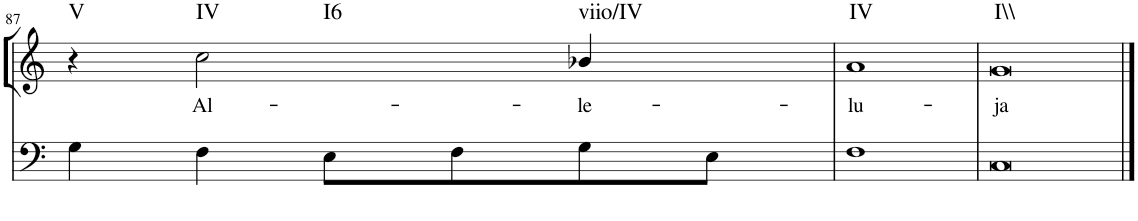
**kern	**kern	**text	**harte
*part2	*part1	*part1	*part1
*staff2	*staff1	*staff1	*
*I"Continuo	*I"Soprano	*	*
!!LO:PB:g=z
*clefF4	*clefG2	*	*
*k[]	*k[]	*	*
*M2/2	*M2/2	*	*
=87	=87	=87	=87
!	!	!	!LO:H:kt=V
4G\	4r	.	N
!	!	!LO:LY:b	!LO:H:n=1:kt=IV
!	!	!	!LO:H:n=2:kt=I6
4F\	2cc\	Al-	N N
8E\L	.	.	.
8F\	.	.	.
!	!	!LO:LY:b	!LO:H:kt=viio/IV
8G\	4b-X/	le-	N
8E\J	.	.	.
=88	=88	=88	=88
!	!	!LO:LY:b	!LO:H:kt=IV
1F	1a	lu-	N
=89	=89	=89	=89
!	!	!LO:LY:b	!LO:H:kt=I\\
[1C	[1g	ja	N
==90	==90	==90	==90
1C]	1g]	.	.
=	=	=	=
*-	*-	*-	*-
